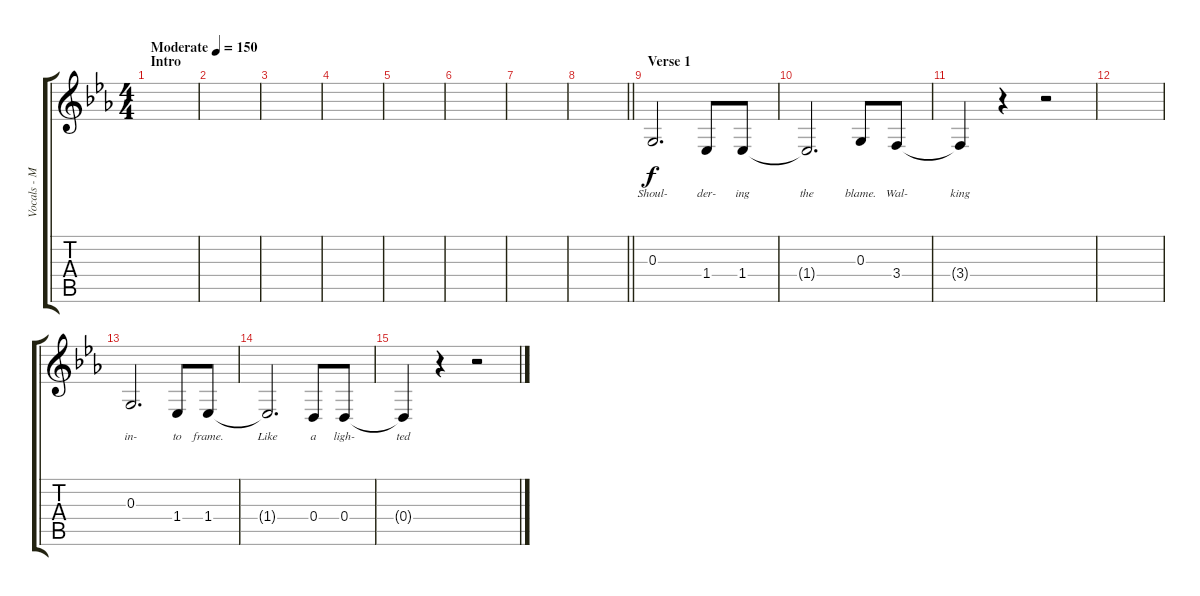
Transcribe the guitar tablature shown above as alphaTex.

\track ("Vocals - Matt Davies" "Vocals - M") {instrument altosax}
\staff {score tabs}
\tuning (E4 B3 G3 D3 A2 E2) {hide}
\ts (4 4)
\section ("" "Intro")
\tempo (150 "Moderate")
\clef g2
\ks cminor
|
|
|
|
|
|
|
\barLineRight lightlight
|
\section ("" "Verse 1")
0.3.2{d lyrics (0 "Shoul-") lyrics (1 "") lyrics (2 "") lyrics (3 "") lyrics (4 "")} 1.4.8{lyrics (0 "der-") lyrics (1 "") lyrics (2 "") lyrics (3 "") lyrics (4 "")} 1.4.8{lyrics (0 "ing") lyrics (1 "") lyrics (2 "") lyrics (3 "") lyrics (4 "")} |
1.4{t}.2{d lyrics (0 "the") lyrics (1 "") lyrics (2 "") lyrics (3 "") lyrics (4 "")} 0.3.8{lyrics (0 "blame.") lyrics (1 "") lyrics (2 "") lyrics (3 "") lyrics (4 "")} 3.4.8{lyrics (0 "Wal-") lyrics (1 "") lyrics (2 "") lyrics (3 "") lyrics (4 "")} |
3.4{t}.4{lyrics (0 "king") lyrics (1 "") lyrics (2 "") lyrics (3 "") lyrics (4 "")} r.4 r.2 |
|
0.3.2{d lyrics (0 "in-") lyrics (1 "") lyrics (2 "") lyrics (3 "") lyrics (4 "")} 1.4.8{lyrics (0 "to") lyrics (1 "") lyrics (2 "") lyrics (3 "") lyrics (4 "")} 1.4.8{lyrics (0 "frame.") lyrics (1 "") lyrics (2 "") lyrics (3 "") lyrics (4 "")} |
1.4{t}.2{d lyrics (0 "Like") lyrics (1 "") lyrics (2 "") lyrics (3 "") lyrics (4 "")} 0.4.8{lyrics (0 "a") lyrics (1 "") lyrics (2 "") lyrics (3 "") lyrics (4 "")} 0.4.8{lyrics (0 "ligh-") lyrics (1 "") lyrics (2 "") lyrics (3 "") lyrics (4 "")} |
0.4{t}.4{lyrics (0 "ted") lyrics (1 "") lyrics (2 "") lyrics (3 "") lyrics (4 "")} r.4 r.2
